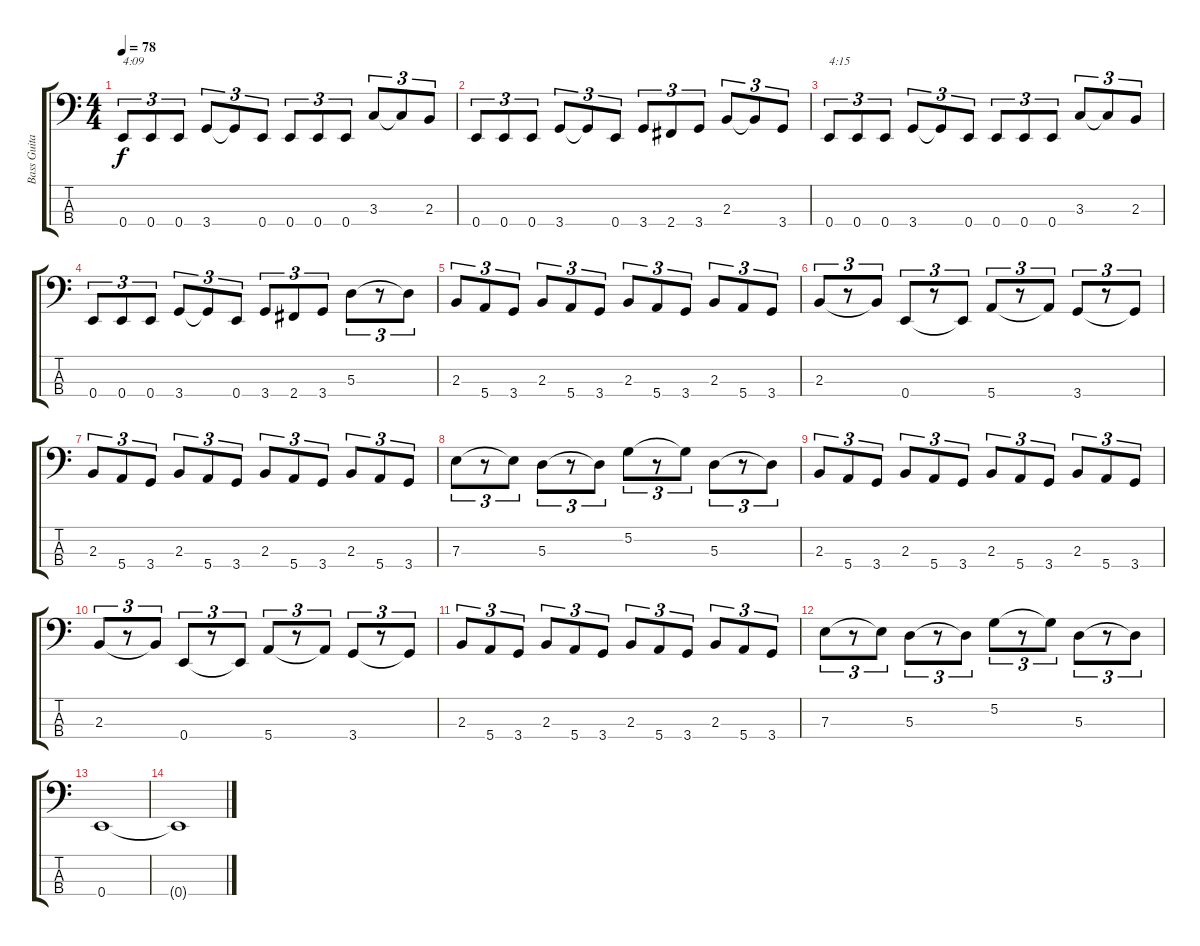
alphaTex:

\track ("Bass Guitar" "Bass Guita") {instrument electricbassfinger}
\staff {score tabs}
\tuning (G2 D2 A1 E1) {hide}
\ts (4 4)
\tempo 78
\clef f4
\ks c
0.4.8{tu (3 2) txt "4:09" dy f} 0.4.8{tu (3 2)} 0.4.8{tu (3 2)} 3.4.8{tu (3 2)} 3.4{t}.8{tu (3 2)} 0.4.8{tu (3 2)} 0.4.8{tu (3 2)} 0.4.8{tu (3 2)} 0.4.8{tu (3 2)} 3.3.8{tu (3 2)} 3.3{t}.8{tu (3 2)} 2.3.8{tu (3 2)} |
0.4.8{tu (3 2)} 0.4.8{tu (3 2)} 0.4.8{tu (3 2)} 3.4.8{tu (3 2)} 3.4{t}.8{tu (3 2)} 0.4.8{tu (3 2)} 3.4.8{tu (3 2)} 2.4.8{tu (3 2)} 3.4.8{tu (3 2)} 2.3.8{tu (3 2)} 2.3{t}.8{tu (3 2)} 3.4.8{tu (3 2)} |
0.4.8{tu (3 2) txt "4:15"} 0.4.8{tu (3 2)} 0.4.8{tu (3 2)} 3.4.8{tu (3 2)} 3.4{t}.8{tu (3 2)} 0.4.8{tu (3 2)} 0.4.8{tu (3 2)} 0.4.8{tu (3 2)} 0.4.8{tu (3 2)} 3.3.8{tu (3 2)} 3.3{t}.8{tu (3 2)} 2.3.8{tu (3 2)} |
0.4.8{tu (3 2)} 0.4.8{tu (3 2)} 0.4.8{tu (3 2)} 3.4.8{tu (3 2)} 3.4{t}.8{tu (3 2)} 0.4.8{tu (3 2)} 3.4.8{tu (3 2)} 2.4.8{tu (3 2)} 3.4.8{tu (3 2)} 5.3.8{tu (3 2)} r.8{tu (3 2)} 5.3{t}.8{tu (3 2)} |
2.3.8{tu (3 2)} 5.4.8{tu (3 2)} 3.4.8{tu (3 2)} 2.3.8{tu (3 2)} 5.4.8{tu (3 2)} 3.4.8{tu (3 2)} 2.3.8{tu (3 2)} 5.4.8{tu (3 2)} 3.4.8{tu (3 2)} 2.3.8{tu (3 2)} 5.4.8{tu (3 2)} 3.4.8{tu (3 2)} |
2.3.8{tu (3 2)} r.8{tu (3 2)} 2.3{t}.8{tu (3 2)} 0.4.8{tu (3 2)} r.8{tu (3 2)} 0.4{t}.8{tu (3 2)} 5.4.8{tu (3 2)} r.8{tu (3 2)} 5.4{t}.8{tu (3 2)} 3.4.8{tu (3 2)} r.8{tu (3 2)} 3.4{t}.8{tu (3 2)} |
2.3.8{tu (3 2)} 5.4.8{tu (3 2)} 3.4.8{tu (3 2)} 2.3.8{tu (3 2)} 5.4.8{tu (3 2)} 3.4.8{tu (3 2)} 2.3.8{tu (3 2)} 5.4.8{tu (3 2)} 3.4.8{tu (3 2)} 2.3.8{tu (3 2)} 5.4.8{tu (3 2)} 3.4.8{tu (3 2)} |
7.3.8{tu (3 2)} r.8{tu (3 2)} 7.3{t}.8{tu (3 2)} 5.3.8{tu (3 2)} r.8{tu (3 2)} 5.3{t}.8{tu (3 2)} 5.2.8{tu (3 2)} r.8{tu (3 2)} 5.2{t}.8{tu (3 2)} 5.3.8{tu (3 2)} r.8{tu (3 2)} 5.3{t}.8{tu (3 2)} |
2.3.8{tu (3 2)} 5.4.8{tu (3 2)} 3.4.8{tu (3 2)} 2.3.8{tu (3 2)} 5.4.8{tu (3 2)} 3.4.8{tu (3 2)} 2.3.8{tu (3 2)} 5.4.8{tu (3 2)} 3.4.8{tu (3 2)} 2.3.8{tu (3 2)} 5.4.8{tu (3 2)} 3.4.8{tu (3 2)} |
2.3.8{tu (3 2)} r.8{tu (3 2)} 2.3{t}.8{tu (3 2)} 0.4.8{tu (3 2)} r.8{tu (3 2)} 0.4{t}.8{tu (3 2)} 5.4.8{tu (3 2)} r.8{tu (3 2)} 5.4{t}.8{tu (3 2)} 3.4.8{tu (3 2)} r.8{tu (3 2)} 3.4{t}.8{tu (3 2)} |
2.3.8{tu (3 2)} 5.4.8{tu (3 2)} 3.4.8{tu (3 2)} 2.3.8{tu (3 2)} 5.4.8{tu (3 2)} 3.4.8{tu (3 2)} 2.3.8{tu (3 2)} 5.4.8{tu (3 2)} 3.4.8{tu (3 2)} 2.3.8{tu (3 2)} 5.4.8{tu (3 2)} 3.4.8{tu (3 2)} |
7.3.8{tu (3 2)} r.8{tu (3 2)} 7.3{t}.8{tu (3 2)} 5.3.8{tu (3 2)} r.8{tu (3 2)} 5.3{t}.8{tu (3 2)} 5.2.8{tu (3 2)} r.8{tu (3 2)} 5.2{t}.8{tu (3 2)} 5.3.8{tu (3 2)} r.8{tu (3 2)} 5.3{t}.8{tu (3 2)} |
0.4.1 |
0.4{t}.1
